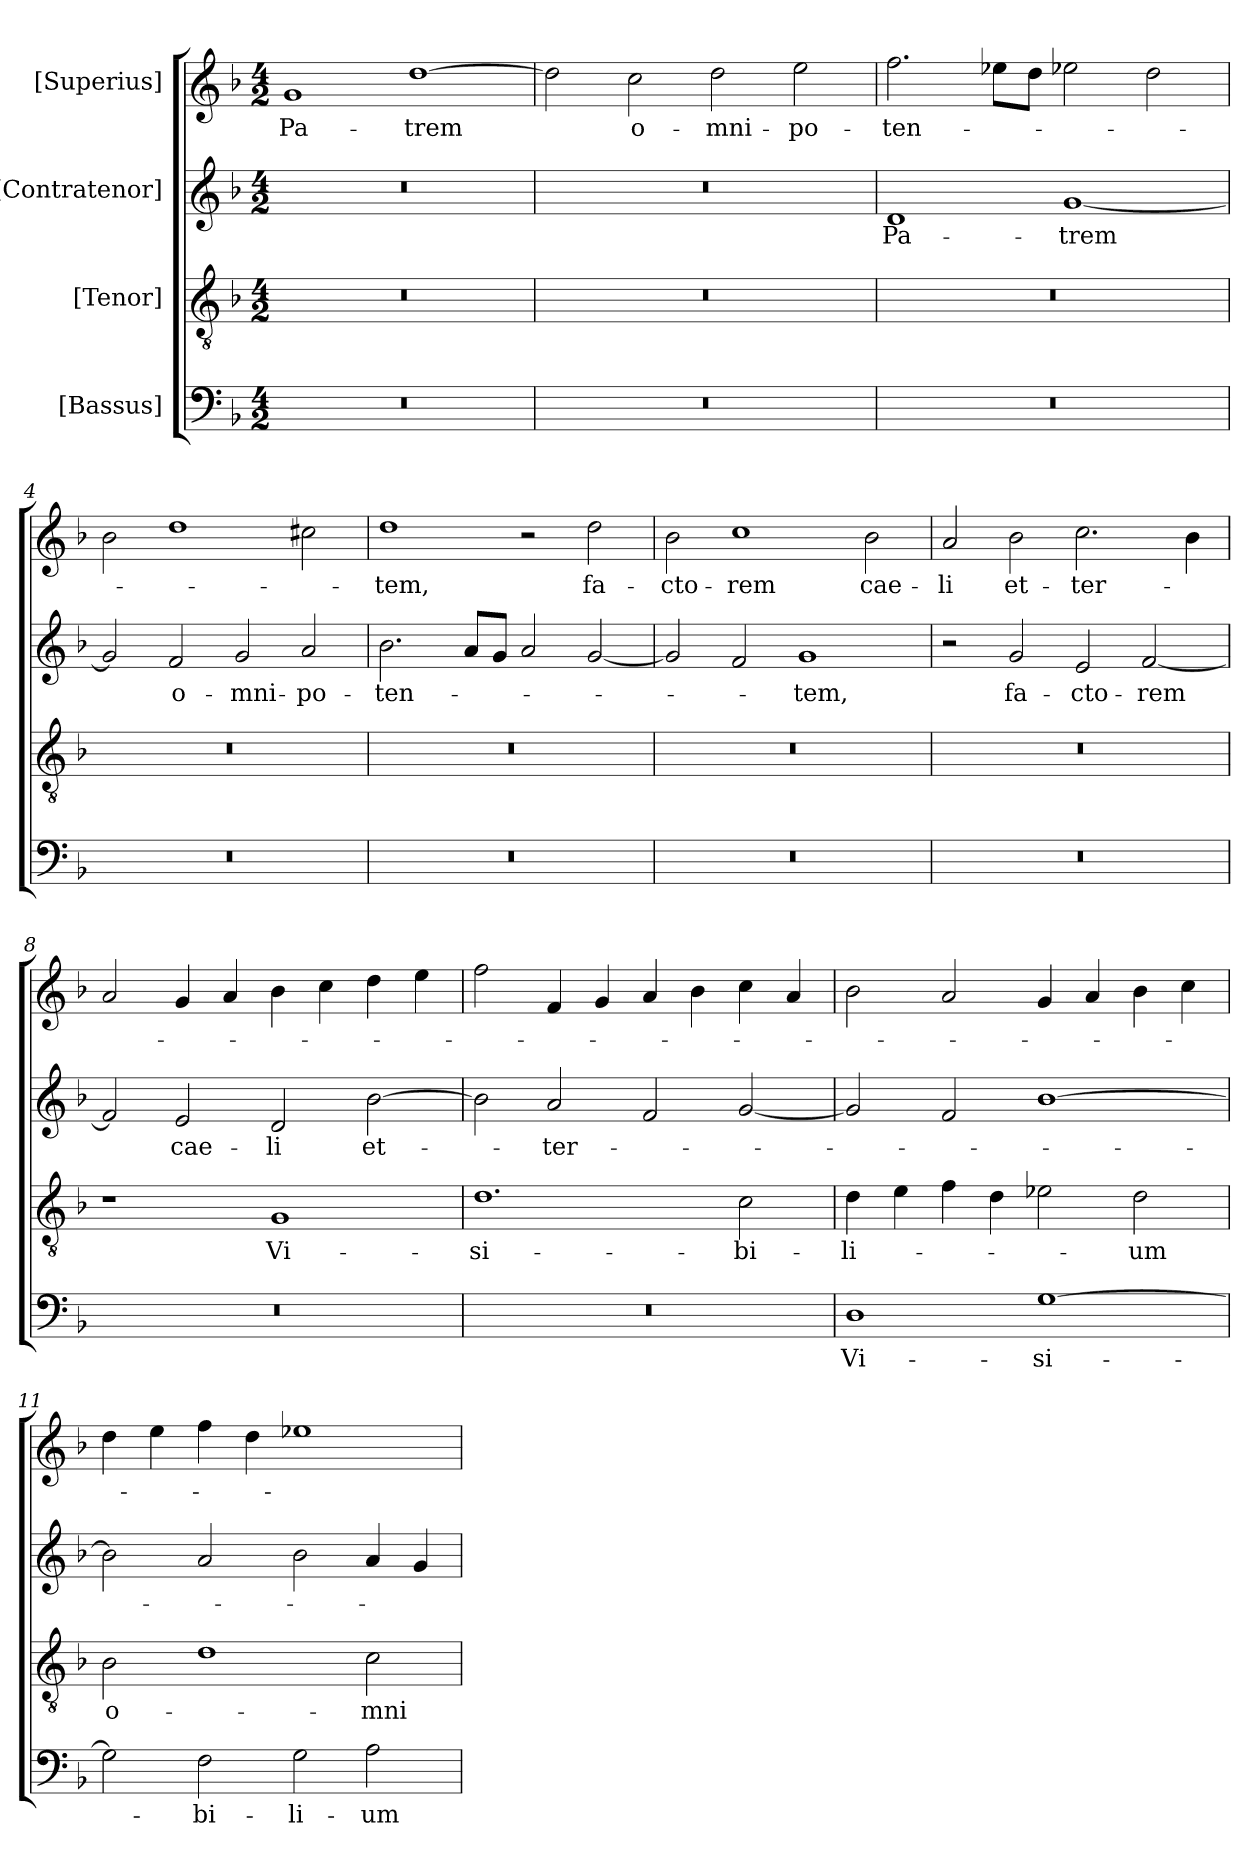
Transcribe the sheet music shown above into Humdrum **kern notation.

**kern	**text	**kern	**text	**kern	**text	**kern	**text
*part4	*part4	*part3	*part3	*part2	*part2	*part1	*part1
*staff4	*staff4	*staff3	*staff3	*staff2	*staff2	*staff1	*staff1
*I"[Bassus]	*	*I"[Tenor]	*	*I"[Contratenor]	*	*I"[Superius]	*
*clefF4	*	*clefGv2	*	*clefG2	*	*clefG2	*
*k[b-]	*	*k[b-]	*	*k[b-]	*	*k[b-]	*
*M4/2	*	*M4/2	*	*M4/2	*	*M4/2	*
=1	=1	=1	=1	=1	=1	=1	=1
0r	.	0r	.	0r	.	1g/	Pa-
.	.	.	.	.	.	[1dd\	-trem
=2	=2	=2	=2	=2	=2	=2	=2
0r	.	0r	.	0r	.	2dd\]	.
.	.	.	.	.	.	2cc\	o-
.	.	.	.	.	.	2dd\	-mni-
.	.	.	.	.	.	2ee\	-po-
=3	=3	=3	=3	=3	=3	=3	=3
0r	.	0r	.	1d/	Pa-	2.ff\	-ten-
.	.	.	.	.	.	8ee-X\L	.
.	.	.	.	.	.	8dd\J	.
.	.	.	.	[1g/	-trem	2ee-X\	.
.	.	.	.	.	.	2dd\	.
=4	=4	=4	=4	=4	=4	=4	=4
0r	.	0r	.	2g/]	.	2b-\	.
.	.	.	.	2f/	o-	1dd\	.
.	.	.	.	2g/	-mni-	.	.
.	.	.	.	2a/	-po-	2cc#X\	.
=5	=5	=5	=5	=5	=5	=5	=5
0r	.	0r	.	2.b-\	-ten-	1dd\	-tem,
.	.	.	.	8a/L	.	.	.
.	.	.	.	8g/J	.	.	.
.	.	.	.	2a/	.	2r	.
.	.	.	.	[2g/	.	2dd\	fa-
=6	=6	=6	=6	=6	=6	=6	=6
0r	.	0r	.	2g/]	.	2b-\	-cto-
.	.	.	.	2f/	.	1cc\	-rem
.	.	.	.	1g/	-tem,	.	.
.	.	.	.	.	.	2b-\	cae-
=7	=7	=7	=7	=7	=7	=7	=7
0r	.	0r	.	2r	.	2a/	-li
.	.	.	.	2g/	fa-	2b-\	et-
.	.	.	.	2e/	-cto-	2.cc\	ter-
.	.	.	.	[2f/	-rem	.	.
.	.	.	.	.	.	4b-\	.
=8	=8	=8	=8	=8	=8	=8	=8
0r	.	1r	.	2f/]	.	2a/	.
.	.	.	.	2e/	cae-	4g/	.
.	.	.	.	.	.	4a/	.
.	.	1G/	Vi-	2d/	-li	4b-\	.
.	.	.	.	.	.	4cc\	.
.	.	.	.	[2b-\	et-	4dd\	.
.	.	.	.	.	.	4ee\	.
=9	=9	=9	=9	=9	=9	=9	=9
0r	.	1.d\	-si-	2b-\]	.	2ff\	.
.	.	.	.	2a/	ter-	4f/	.
.	.	.	.	.	.	4g/	.
.	.	.	.	2f/	.	4a/	.
.	.	.	.	.	.	4b-\	.
.	.	2c\	-bi-	[2g/	.	4cc\	.
.	.	.	.	.	.	4a/	.
=10	=10	=10	=10	=10	=10	=10	=10
1D\	Vi-	4d\	-li-	2g/]	.	2b-\	.
.	.	4e\	.	.	.	.	.
.	.	4f\	.	2f/	.	2a/	.
.	.	4d\	.	.	.	.	.
[1G\	-si-	2e-X\	.	[1b-\	.	4g/	.
.	.	.	.	.	.	4a/	.
.	.	2d\	-um	.	.	4b-\	.
.	.	.	.	.	.	4cc\	.
=11	=11	=11	=11	=11	=11	=11	=11
2G\]	.	2B-\	o-	2b-\]	.	4dd\	.
.	.	.	.	.	.	4ee\	.
2F\	-bi-	1d\	.	2a/	.	4ff\	.
.	.	.	.	.	.	4dd\	.
2G\	-li-	.	.	2b-\	.	1ee-X\	.
2A\	-um	2c\	-mni-	4a/	.	.	.
.	.	.	.	4g/	.	.	.
=	=	=	=	=	=	=	=
*-	*-	*-	*-	*-	*-	*-	*-
